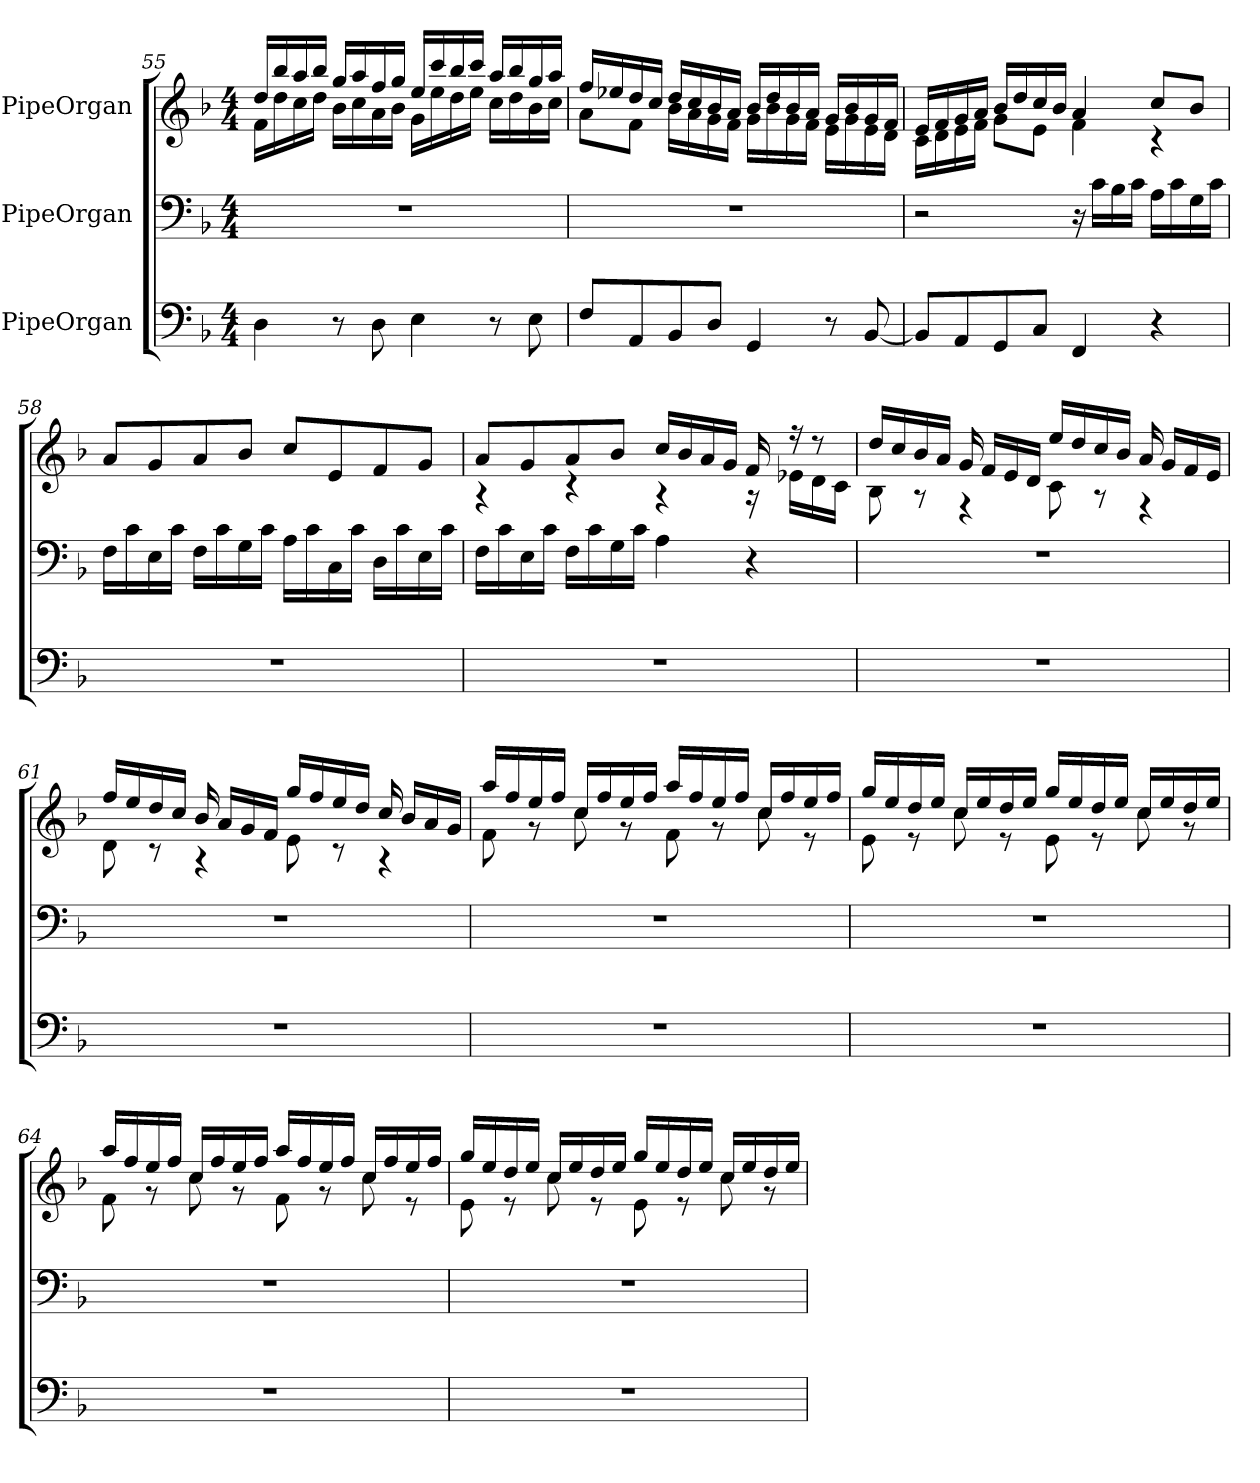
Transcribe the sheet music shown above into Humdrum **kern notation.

**kern	**kern	**kern
*part3	*part2	*part1
*staff3	*staff2	*staff1
*I"PipeOrgan	*I"PipeOrgan	*I"PipeOrgan
*clefF4	*clefF4	*clefG2
*k[b-]	*k[b-]	*k[b-]
*M4/4	*M4/4	*M4/4
=55	=55	=55
*	*	*^
4D\	1r	16dd/LL	16f\LL
.	.	16bb-/	16dd\
.	.	16aa/	16cc\
.	.	16bb-/JJ	16dd\JJ
8r	.	16gg/LL	16b-\LL
.	.	16aa/	16cc\
8D\	.	16ff/	16a\
.	.	16gg/JJ	16b-\JJ
4E\	.	16ee/LL	16g\LL
.	.	16ccc/	16ee\
.	.	16bb-/	16dd\
.	.	16ccc/JJ	16ee\JJ
8r	.	16aa/LL	16cc\LL
.	.	16bb-/	16dd\
8E\	.	16gg/	16b-\
.	.	16aa/JJ	16cc\JJ
=56	=56	=56	=56
8F/L	1r	16ff/LL	8a\L
.	.	16ee-X/	.
8AA/	.	16dd/	8f\J
.	.	16cc/JJ	.
8BB-/	.	16dd/LL	16b-\LL
.	.	16cc/	16a\
8D/J	.	16b-/	16g\
.	.	16a/JJ	16f\JJ
4GG/	.	16b-/LL	16g\LL
.	.	16dd/	16b-\
.	.	16b-/	16g\
.	.	16a/JJ	16f\JJ
8r	.	16g/LL	16e\LL
.	.	16b-/	16g\
[8BB-/	.	16g/	16e\
.	.	16f/JJ	16d\JJ
=57	=57	=57	=57
8BB-/L]	2r	16e/LL	16c\LL
.	.	16f/	16d\
8AA/	.	16g/	16e\
.	.	16a/JJ	16f\JJ
8GG/	.	16b-/LL	8g\L
.	.	16dd/	.
8C/J	.	16cc/	8e\J
.	.	16b-/JJ	.
4FF/	16r	4a/	4f\
.	16c\LL	.	.
.	16B-\	.	.
.	16c\JJ	.	.
4r	16A\LL	8cc/L	4r
.	16c\	.	.
.	16G\	8b-/J	.
.	16c\JJ	.	.
*	*	*v	*v
=58	=58	=58
1r	16F\LL	8a/L
.	16c\	.
.	16E\	8g/
.	16c\JJ	.
.	16F\LL	8a/
.	16c\	.
.	16G\	8b-/J
.	16c\JJ	.
.	16A\LL	8cc/L
.	16c\	.
.	16C\	8e/
.	16c\JJ	.
.	16D\LL	8f/
.	16c\	.
.	16E\	8g/J
.	16c\JJ	.
=59	=59	=59
*	*	*^
1r	16F\LL	8a/L	4r
.	16c\	.	.
.	16E\	8g/	.
.	16c\JJ	.	.
.	16F\LL	8a/	4r
.	16c\	.	.
.	16G\	8b-/J	.
.	16c\JJ	.	.
.	4A\	16cc/LL	4r
.	.	16b-/	.
.	.	16a/	.
.	.	16g/JJ	.
.	4r	16f/	16r
.	.	16r	16e-X\LL
.	.	8r	16d\
.	.	.	16c\JJ
=60	=60	=60	=60
1r	1r	16dd/LL	8B-\
.	.	16cc/	.
.	.	16b-/	8r
.	.	16a/JJ	.
.	.	16g/	4r
.	.	16f/LL	.
.	.	16e/	.
.	.	16d/JJ	.
.	.	16ee/LL	8c\
.	.	16dd/	.
.	.	16cc/	8r
.	.	16b-/JJ	.
.	.	16a/	4r
.	.	16g/LL	.
.	.	16f/	.
.	.	16e/JJ	.
=61	=61	=61	=61
1r	1r	16ff/LL	8d\
.	.	16ee/	.
.	.	16dd/	8r
.	.	16cc/JJ	.
.	.	16b-/	4r
.	.	16a/LL	.
.	.	16g/	.
.	.	16f/JJ	.
.	.	16gg/LL	8e\
.	.	16ff/	.
.	.	16ee/	8r
.	.	16dd/JJ	.
.	.	16cc/	4r
.	.	16b-/LL	.
.	.	16a/	.
.	.	16g/JJ	.
=62	=62	=62	=62
1r	1r	16aa/LL	8f\
.	.	16ff/	.
.	.	16ee/	8r
.	.	16ff/JJ	.
.	.	16cc/LL	8cc\
.	.	16ff/	.
.	.	16ee/	8r
.	.	16ff/JJ	.
.	.	16aa/LL	8f\
.	.	16ff/	.
.	.	16ee/	8r
.	.	16ff/JJ	.
.	.	16cc/LL	8cc\
.	.	16ff/	.
.	.	16ee/	8r
.	.	16ff/JJ	.
=63	=63	=63	=63
1r	1r	16gg/LL	8e\
.	.	16ee/	.
.	.	16dd/	8r
.	.	16ee/JJ	.
.	.	16cc/LL	8cc\
.	.	16ee/	.
.	.	16dd/	8r
.	.	16ee/JJ	.
.	.	16gg/LL	8e\
.	.	16ee/	.
.	.	16dd/	8r
.	.	16ee/JJ	.
.	.	16cc/LL	8cc\
.	.	16ee/	.
.	.	16dd/	8r
.	.	16ee/JJ	.
=64	=64	=64	=64
1r	1r	16aa/LL	8f\
.	.	16ff/	.
.	.	16ee/	8r
.	.	16ff/JJ	.
.	.	16cc/LL	8cc\
.	.	16ff/	.
.	.	16ee/	8r
.	.	16ff/JJ	.
.	.	16aa/LL	8f\
.	.	16ff/	.
.	.	16ee/	8r
.	.	16ff/JJ	.
.	.	16cc/LL	8cc\
.	.	16ff/	.
.	.	16ee/	8r
.	.	16ff/JJ	.
=65	=65	=65	=65
1r	1r	16gg/LL	8e\
.	.	16ee/	.
.	.	16dd/	8r
.	.	16ee/JJ	.
.	.	16cc/LL	8cc\
.	.	16ee/	.
.	.	16dd/	8r
.	.	16ee/JJ	.
.	.	16gg/LL	8e\
.	.	16ee/	.
.	.	16dd/	8r
.	.	16ee/JJ	.
.	.	16cc/LL	8cc\
.	.	16ee/	.
.	.	16dd/	8r
.	.	16ee/JJ	.
*	*	*v	*v
=	=	=
*-	*-	*-
